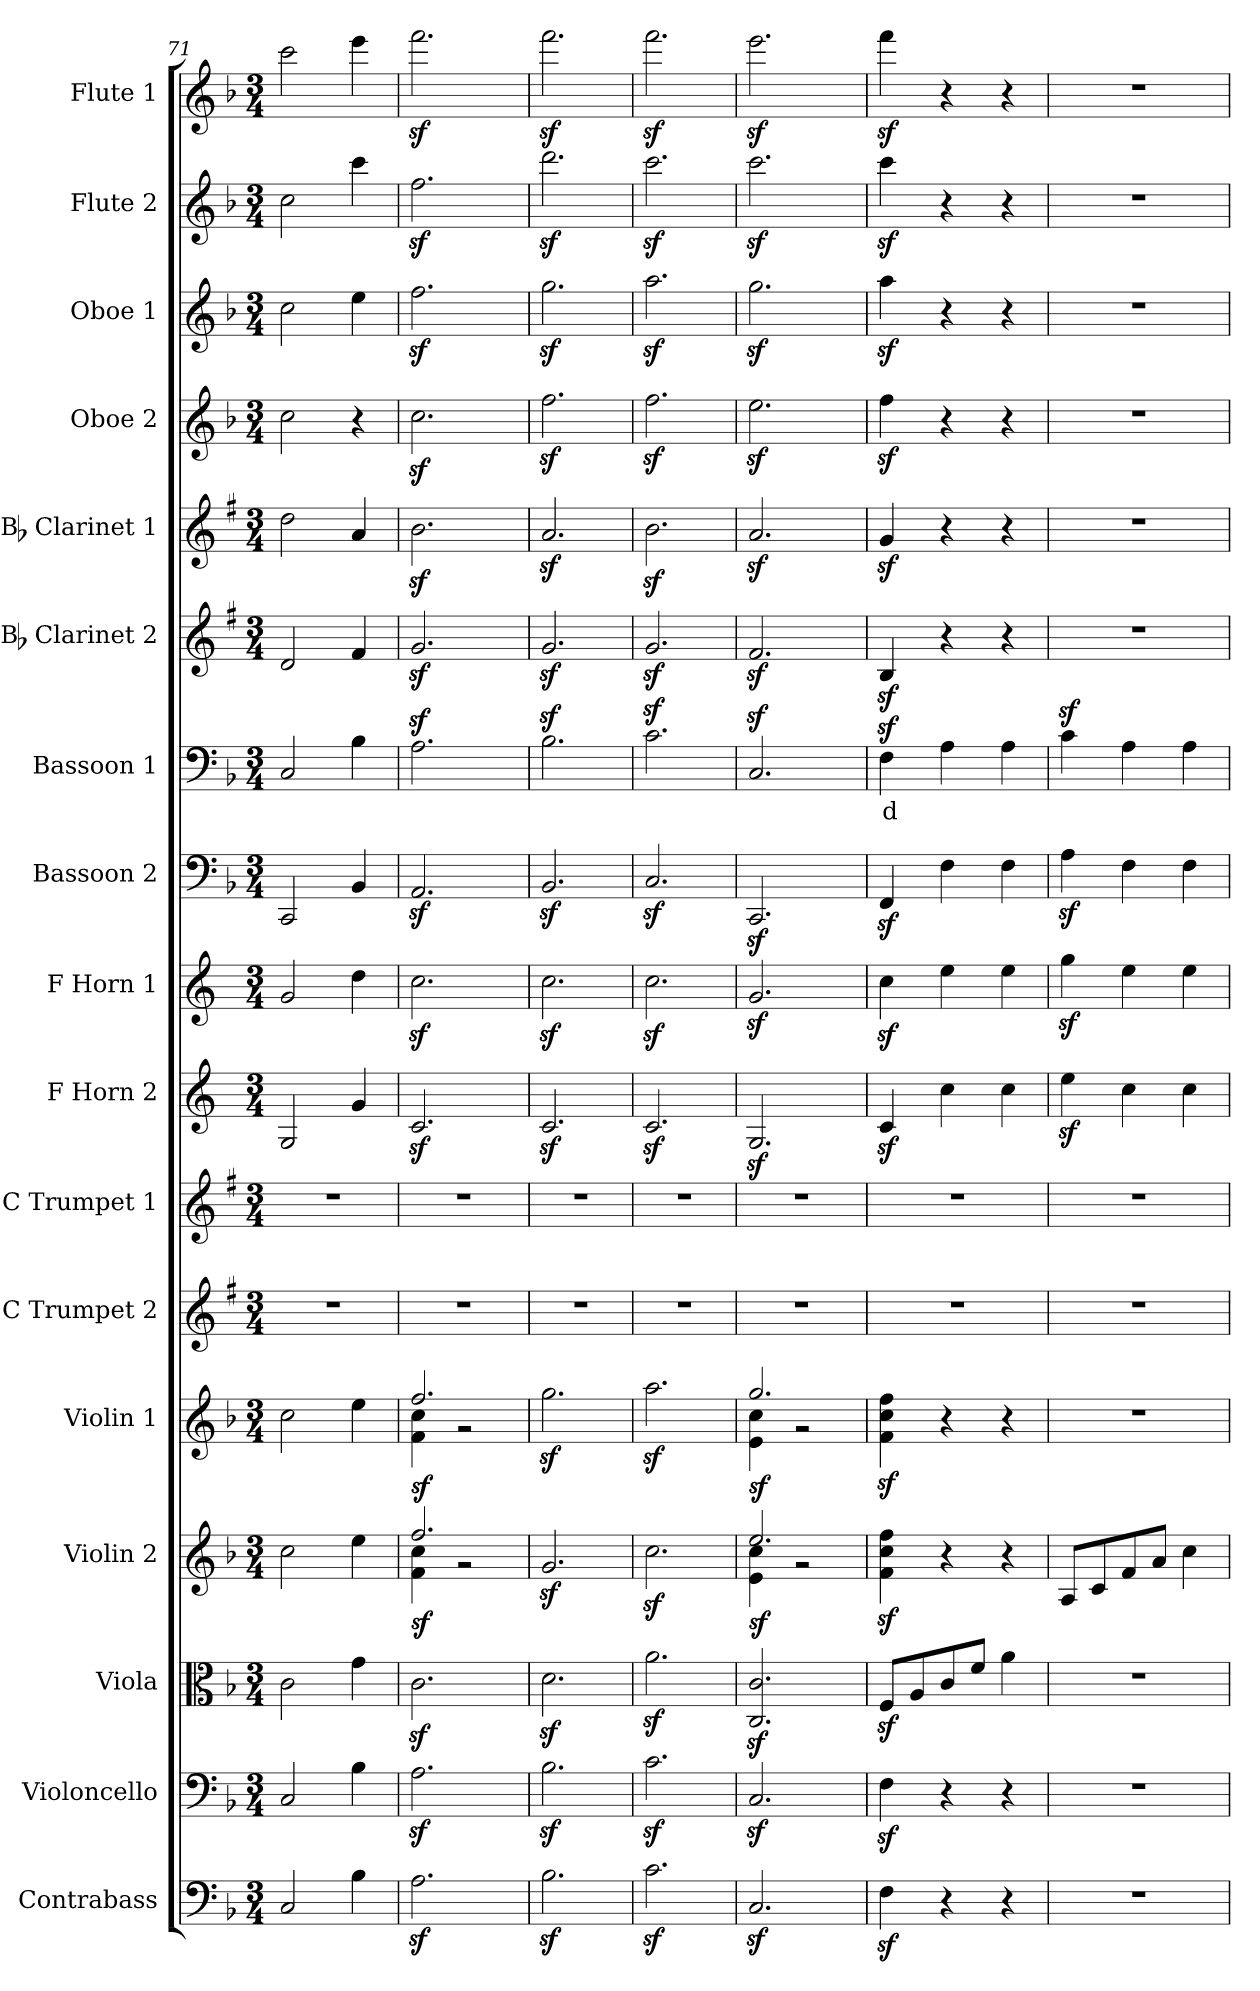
**kern	**kern	**kern	**kern	**dynam	**kern	**dynam	**kern	**kern	**kern	**kern	**kern	**kern	**text	**kern	**kern	**kern	**kern	**kern	**kern
*part17	*part16	*part15	*part14	*part14	*part13	*part13	*part12	*part11	*part10	*part9	*part8	*part7	*part7	*part6	*part5	*part4	*part3	*part2	*part1
*staff17	*staff16	*staff15	*staff14	*staff14	*staff13	*staff13	*staff12	*staff11	*staff10	*staff9	*staff8	*staff7	*staff7	*staff6	*staff5	*staff4	*staff3	*staff2	*staff1
*I"Contrabass	*I"Violoncello	*I"Viola	*I"Violin 2	*	*I"Violin 1	*	*I"C Trumpet 2	*I"C Trumpet 1	*I"F Horn 2	*I"F Horn 1	*I"Bassoon 2	*I"Bassoon 1	*	*I"Bb Clarinet 2	*I"Bb Clarinet 1	*I"Oboe  2	*I"Oboe 1	*I"Flute 2	*I"Flute 1
*I'Cb	*I'Vc	*I'Vla	*I'Vln 2	*	*I'Vln 1	*	*I'Tpt 2	*I'Tpt 1	*I'Hn 2	*I'Hn 1	*I'Bsn 2	*I'Bsn 1	*	*I'Cl 2	*I'Cl 1	*I'Ob 2	*I'Ob 1	*I'Fl 2	*I'Fl 1
*clefF4	*clefF4	*clefC3	*clefG2	*	*clefG2	*	*clefG2	*clefG2	*clefG2	*clefG2	*clefF4	*clefF4	*	*clefG2	*clefG2	*clefG2	*clefG2	*clefG2	*clefG2
*ITrd7c12	*	*	*	*	*	*	*ITrd1c2	*ITrd1c2	*ITrd4c7	*ITrd4c7	*	*	*	*ITrd1c2	*ITrd1c2	*	*	*	*
*k[b-]	*k[b-]	*k[b-]	*k[b-]	*	*k[b-]	*	*k[b-]	*k[b-]	*k[b-]	*k[b-]	*k[b-]	*k[b-]	*	*k[b-]	*k[b-]	*k[b-]	*k[b-]	*k[b-]	*k[b-]
*M3/4	*M3/4	*M3/4	*M3/4	*	*M3/4	*	*M3/4	*M3/4	*M3/4	*M3/4	*M3/4	*M3/4	*	*M3/4	*M3/4	*M3/4	*M3/4	*M3/4	*M3/4
=71	=71	=71	=71	=71	=71	=71	=71	=71	=71	=71	=71	=71	=71	=71	=71	=71	=71	=71	=71
2CC/	2C/	2c\	2cc\	.	2cc\	.	2.r	2.r	2C/	2c/	2CC/	2C/	.	2c/	2cc\	2cc\	2cc\	2cc\	2ccc\
4BB-\	4B-\	4g\	4ee\	.	4ee\	.	.	.	4c/	4g\	4BB-/	4B-\	.	4e/	4g/	4r	4ee\	4ccc\	4eee\
=72	=72	=72	=72	=72	=72	=72	=72	=72	=72	=72	=72	=72	=72	=72	=72	=72	=72	=72	=72
*	*	*	*^	*	*^	*	*	*	*	*	*	*	*	*	*	*	*	*	*
!	!	!	!	!	!LO:DY:b	!	!	!LO:DY:b	!	!	!	!	!	!	!	!	!	!	!	!	!
2.AAz<\	2.Az<\	2.cz<\	2.ff/	4f\ 4cc\	sf	2.ff/	4f\ 4cc\	sf	2.r	2.r	2.Fz</	2.fz<\	2.AAz</	2.Az<\	.	2.fz</	2.az<\	2.ccz<\	2.ffz<\	2.ffz<\	2.fffz<\
.	.	.	.	2r	.	.	2r	.	.	.	.	.	.	.	.	.	.	.	.	.	.
*	*	*	*v	*v	*	*	*	*	*	*	*	*	*	*	*	*	*	*	*	*	*
*	*	*	*	*	*v	*v	*	*	*	*	*	*	*	*	*	*	*	*	*	*
=73	=73	=73	=73	=73	=73	=73	=73	=73	=73	=73	=73	=73	=73	=73	=73	=73	=73	=73	=73
2.BB-z<\	2.B-z<\	2.dz<\	2.gz</	.	2.ggz<\	.	2.r	2.r	2.Fz</	2.fz<\	2.BB-z</	2.B-z<\	.	2.fz</	2.gz</	2.ffz<\	2.ggz<\	2.dddz<\	2.fffz<\
=74	=74	=74	=74	=74	=74	=74	=74	=74	=74	=74	=74	=74	=74	=74	=74	=74	=74	=74	=74
2.Cz<\	2.cz<\	2.az<\	2.ccz<\	.	2.aaz<\	.	2.r	2.r	2.Fz</	2.fz<\	2.Cz</	2.cz<\	.	2.fz</	2.az<\	2.ffz<\	2.aaz<\	2.cccz<\	2.fffz<\
=75	=75	=75	=75	=75	=75	=75	=75	=75	=75	=75	=75	=75	=75	=75	=75	=75	=75	=75	=75
*	*	*	*^	*	*^	*	*	*	*	*	*	*	*	*	*	*	*	*	*
!	!	!	!	!	!LO:DY:b	!	!	!LO:DY:b	!	!	!	!	!	!	!	!	!	!	!	!	!
2.CCz</	2.Cz</	2.C/z< 2.c/z<	2.ee/	4e\ 4cc\	sf	2.gg/	4e\ 4cc\	sf	2.r	2.r	2.Cz</	2.cz</	2.CCz</	2.Cz</	.	2.ez</	2.gz</	2.eez<\	2.ggz<\	2.cccz<\	2.eeez<\
.	.	.	.	2r	.	.	2r	.	.	.	.	.	.	.	.	.	.	.	.	.	.
=76	=76	=76	=76	=76	=76	=76	=76	=76	=76	=76	=76	=76	=76	=76	=76	=76	=76	=76	=76	=76	=76
!	!	!	!	!	!	!	!	!	!	!	!	!	!	!	!LO:LY:b:color=#FF0000	!	!	!	!	!	!
*	*	*	*v	*v	*	*	*	*	*	*	*	*	*	*	*	*	*	*	*	*	*
*	*	*	*	*	*v	*v	*	*	*	*	*	*	*	*	*	*	*	*	*	*
4FFz<\	4Fz<\	8Fz</L	4f\z< 4cc\z< 4ff\z<	.	4f\z< 4cc\z< 4ff\z<	.	2.r	2.r	4Fz</	4fz<\	4FFz</	4Fz<\	d	4Az</	4fz</	4ffz<\	4aaz<\	4cccz<\	4fffz<\
.	.	8A/	.	.	.	.	.	.	.	.	.	.	.	.	.	.	.	.	.
4r	4r	8c/	4r	.	4r	.	.	.	4f\	4a\	4F\	4A\	.	4r	4r	4r	4r	4r	4r
.	.	8f/J	.	.	.	.	.	.	.	.	.	.	.	.	.	.	.	.	.
4r	4r	4a\	4r	.	4r	.	.	.	4f\	4a\	4F\	4A\	.	4r	4r	4r	4r	4r	4r
!!LO:PB:g=z
=77	=77	=77	=77	=77	=77	=77	=77	=77	=77	=77	=77	=77	=77	=77	=77	=77	=77	=77	=77
2.r	2.r	2.r	8A/L	.	2.r	.	2.r	2.r	4az<\	4ccz<\	4Az<\	4cz<\	.	2.r	2.r	2.r	2.r	2.r	2.r
.	.	.	8c/	.	.	.	.	.	.	.	.	.	.	.	.	.	.	.	.
.	.	.	8f/	.	.	.	.	.	4f\	4a\	4F\	4A\	.	.	.	.	.	.	.
.	.	.	8a/J	.	.	.	.	.	.	.	.	.	.	.	.	.	.	.	.
.	.	.	4cc\	.	.	.	.	.	4f\	4a\	4F\	4A\	.	.	.	.	.	.	.
=	=	=	=	=	=	=	=	=	=	=	=	=	=	=	=	=	=	=	=
*-	*-	*-	*-	*-	*-	*-	*-	*-	*-	*-	*-	*-	*-	*-	*-	*-	*-	*-	*-
